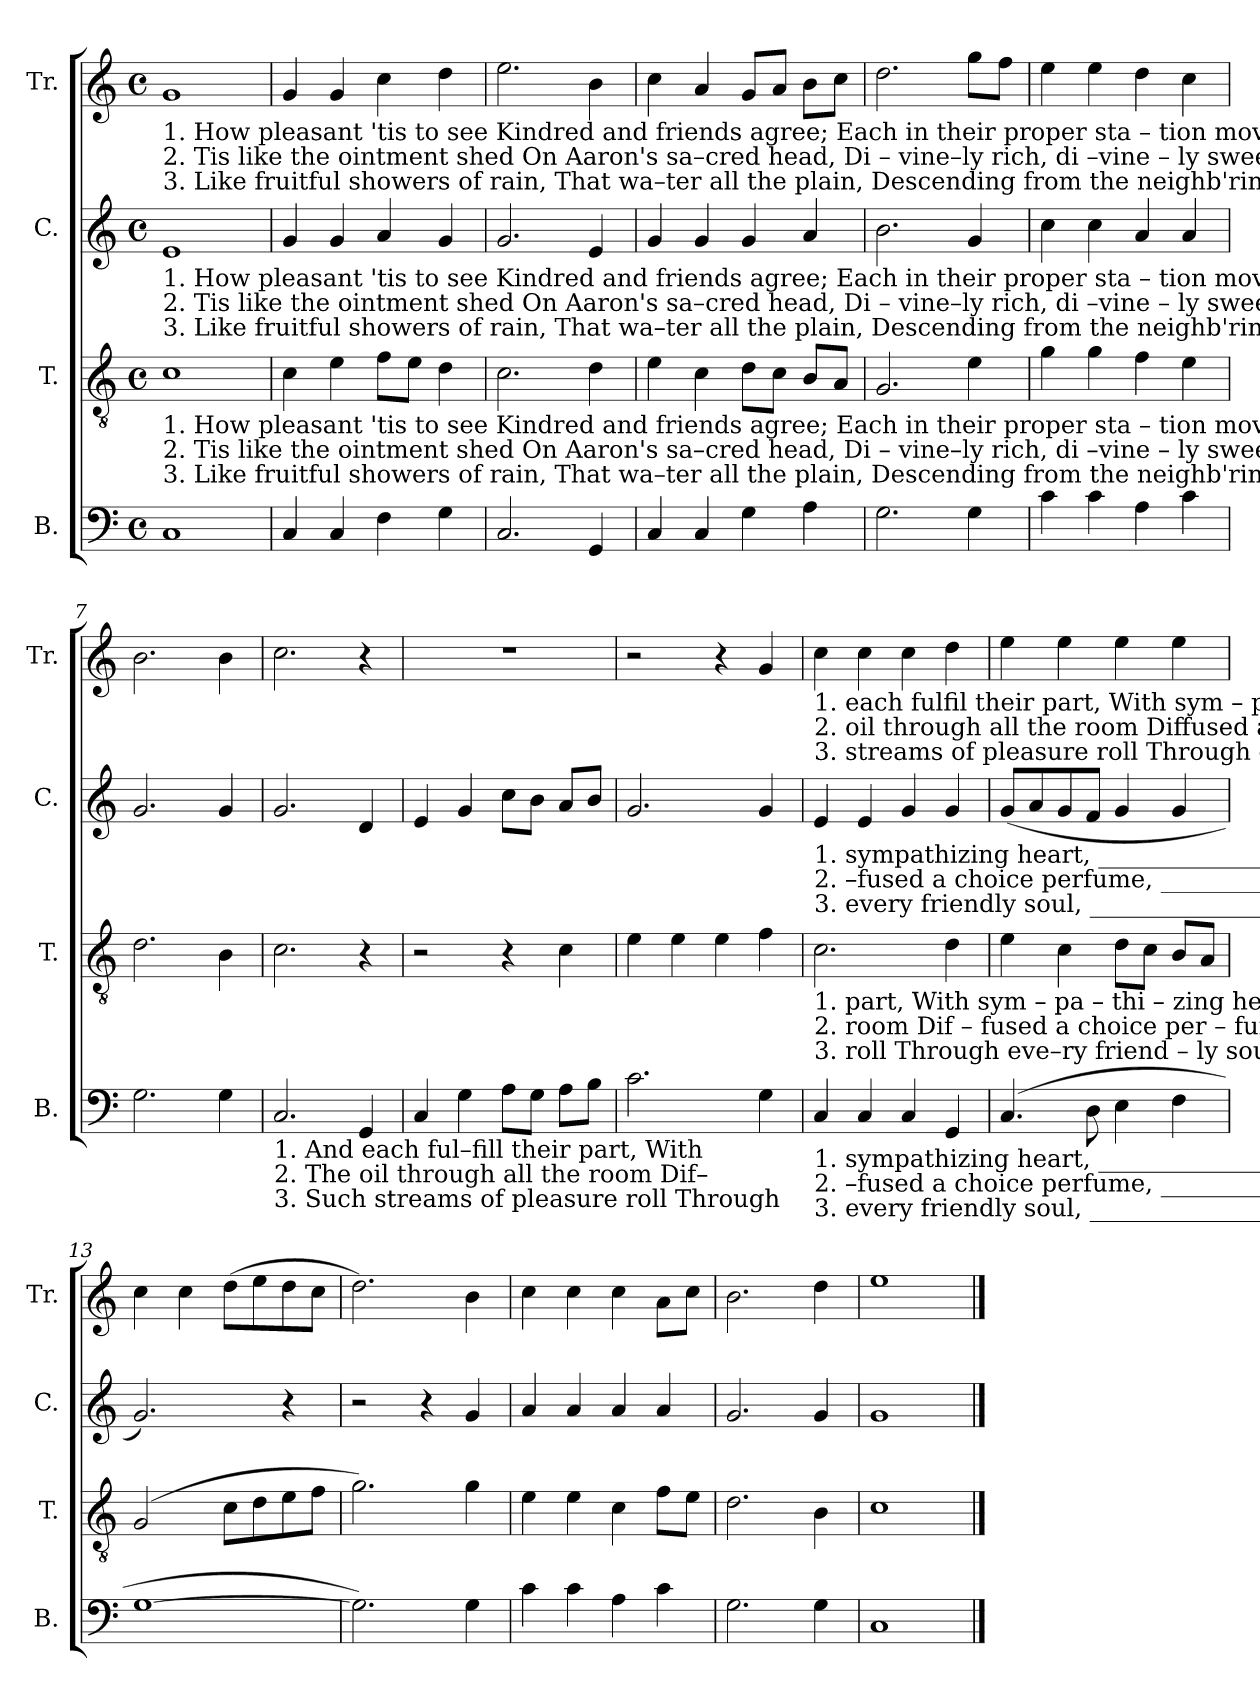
**kern	**kern	**kern	**kern
*part4	*part3	*part2	*part1
*staff4	*staff3	*staff2	*staff1
*I"B.	*I"T.	*I"C.	*I"Tr.
*I'B.	*I'T.	*I'C.	*I'Tr.
*clefF4	*clefGv2	*clefG2	*clefG2
*k[]	*k[]	*k[]	*k[]
*M4/4	*M4/4	*M4/4	*M4/4
*met(c)	*met(c)	*met(c)	*met(c)
*MM120	*MM120	*MM120	*MM120
=1	=1	=1	=1
!	!	!	!LO:TX:b:t=1. How pleasant  'tis    to    see     Kindred  and  friends  agree;    Each  in  their  proper  sta – tion move,                                                              And
!	!	!	!LO:TX:b:t=2. Tis   like the ointment shed    On  Aaron's  sa–cred     head,   Di – vine–ly rich,  di –vine – ly sweet;                                                                The
!	!	!	!LO:TX:b:t=3. Like fruitful showers of rain, That  wa–ter  all   the  plain,  Descending from the  neighb'ring  hills;                                                                Such
!	!	!LO:TX:b:t=1. How pleasant  'tis    to    see     Kindred  and  friends  agree;    Each  in  their  proper  sta – tion move,  And each ful–fil  their   part,        With	!
!	!	!LO:TX:b:t=2. Tis   like the ointment shed    On  Aaron's  sa–cred     head,   Di – vine–ly rich,  di –vine – ly sweet;   The oil through all the room         Dif–	!
!	!	!LO:TX:b:t=3. Like fruitful showers of rain, That  wa–ter  all   the  plain,  Descending from the  neighb'ring  hills;     Such streams of pleasure roll     Through	!
!	!LO:TX:b:t=1. How pleasant  'tis    to    see     Kindred  and  friends  agree;    Each  in  their  proper  sta – tion move,                           And  each  fulfil  their	!	!
!	!LO:TX:b:t=2. Tis   like the ointment shed    On  Aaron's  sa–cred     head,   Di – vine–ly rich,  di –vine – ly sweet;                            The oil through all the	!	!
!	!LO:TX:b:t=3. Like fruitful showers of rain, That  wa–ter  all   the  plain,  Descending from the  neighb'ring  hills;                         Such streams of pleasure	!	!
1C!	1c!	1e!	1g!
=2	=2	=2	=2
4C!/	4c!\	4g!/	4g!/
4C!/	4e!\	4g!/	4g!/
4F!\	8f!\L	4a!/	4cc!\
.	8e!\J	.	.
4G!\	4d!\	4g!/	4dd!\
=3	=3	=3	=3
2.C!/	2.c!\	2.g!/	2.ee!\
4GG!/	4d!\	4e!/	4b!\
=4	=4	=4	=4
4C!/	4e!\	4g!/	4cc!\
4C!/	4c!\	4g!/	4a!/
4G!\	8d!\L	4g!/	8g!/L
.	8c!\J	.	8a!/J
4A!\	8B!/L	4a!/	8b!\L
.	8A!/J	.	8cc!\J
=5	=5	=5	=5
2.G!\	2.G!/	2.b!\	2.dd!\
4G!\	4e!\	4g!/	8gg!\L
.	.	.	8ff!\J
=6	=6	=6	=6
4c!\	4g!\	4cc!\	4ee!\
4c!\	4g!\	4cc!\	4ee!\
4A!\	4f!\	4a!/	4dd!\
4c!\	4e!\	4a!/	4cc!\
=7	=7	=7	=7
2.G!\	2.d!\	2.g!/	2.b!\
4G!\	4B!\	4g!/	4b!\
=8	=8	=8	=8
!LO:TX:b:t=1. And  each  ful–fill   their part,       With	!	!	!
!LO:TX:b:t=2. The  oil  through all the room        Dif–	!	!	!
!LO:TX:b:t=3. Such  streams of pleasure roll    Through	!	!	!
2.C!/	2.c!\	2.g!/	2.cc!\
4GG!/	4r	4d!/	4r
=9	=9	=9	=9
4C!/	2r	4e!/	1r
4G!\	.	4g!/	.
8A!\L	4r	8cc!\L	.
8G!\J	.	8b!\J	.
8A!\L	4c!\	8a!/L	.
8B!\J	.	8b!/J	.
=10	=10	=10	=10
2.c!\	4e!\	2.g!/	2r
.	4e!\	.	.
.	4e!\	.	4r
4G!\	4f!\	4g!/	4g!/
!!LO:LB:g=z
=11	=11	=11	=11
!	!	!	!LO:TX:b:t=1. each fulfil their part, With  sym – pa   –  thi–zing  heart, ________    In   all   the  cares  of     life      and  love!
!	!	!	!LO:TX:b:t=2. oil through all the room  Diffused  a       choice  perfume, ______  Ran through his robes, and blessed his feet.
!	!	!	!LO:TX:b:t=3. streams of pleasure roll  Through every  friend – ly  soul, _________ Where  love,  like  heav'nly dew, distils.
!	!	!LO:TX:b:t=1. sympathizing  heart, _______________________                                 In    all   the  cares  of     life     and  love!	!
!	!	!LO:TX:b:t=2. –fused a choice perfume, ___________________                            Ran through his robes, and blessed his feet.	!
!	!	!LO:TX:b:t=3. every  friendly  soul, _______________________                               Where  love,  like  heav'nly  dew,  distils.	!
!	!LO:TX:b:t=1. part,       With  sym – pa – thi   –  zing     heart, _______________    In    all  the  cares  of     life     and   love!	!	!
!	!LO:TX:b:t=2. room      Dif – fused   a     choice   per –  fume, ______________ Ran through his robes, and blessed his feet.	!	!
!	!LO:TX:b:t=3. roll           Through  eve–ry  friend – ly     soul, _________________Where  love,  like  heav'nly  dew,  distils.	!	!
!LO:TX:b:t=1. sympathizing  heart, ________________________________          In    all   the  cares  of     life     and  love!	!	!	!
!LO:TX:b:t=2. –fused a choice perfume, _____________________________  Ran through his robes, and blessed his feet.	!	!	!
!LO:TX:b:t=3. every  friendly  soul, _________________________________     Where  love,  like  heav'nly  dew,  distils.	!	!	!
4C!/	2.c!\	4e!/	4cc!\
4C!/	.	4e!/	4cc!\
4C!/	.	4g!/	4cc!\
4GG!/	4d!\	4g!/	4dd!\
=12	=12	=12	=12
(4.C!/	4e!\	(8g!/L	4ee!\
.	.	8a!/	.
.	4c!\	8g!/	4ee!\
8D!\	.	8f!/J	.
4E!\	8d!\L	4g!/	4ee!\
.	8c!\J	.	.
4F!\	8B!/L	4g!/	4ee!\
.	8A!/J	.	.
=13	=13	=13	=13
[1G!	(2G!/	2.g!/)	4cc!\
.	.	.	4cc!\
.	8c!\L	.	(8dd!\L
.	8d!\	.	8ee!\
.	8e!\	4r	8dd!\
.	8f!\J	.	8cc!\J
=14	=14	=14	=14
2.G!\])	2.g!\)	2r	2.dd!\)
.	.	4r	.
4G!\	4g!\	4g!/	4b!\
=15	=15	=15	=15
4c!\	4e!\	4a!/	4cc!\
4c!\	4e!\	4a!/	4cc!\
4A!\	4c!\	4a!/	4cc!\
4c!\	8f!\L	4a!/	8a!\L
.	8e!\J	.	8cc!\J
=16	=16	=16	=16
2.G!\	2.d!\	2.g!/	2.b!\
4G!\	4B!\	4g!/	4dd!\
=17	=17	=17	=17
1C!	1c!	1g!	1ee!
==	==	==	==
*-	*-	*-	*-
